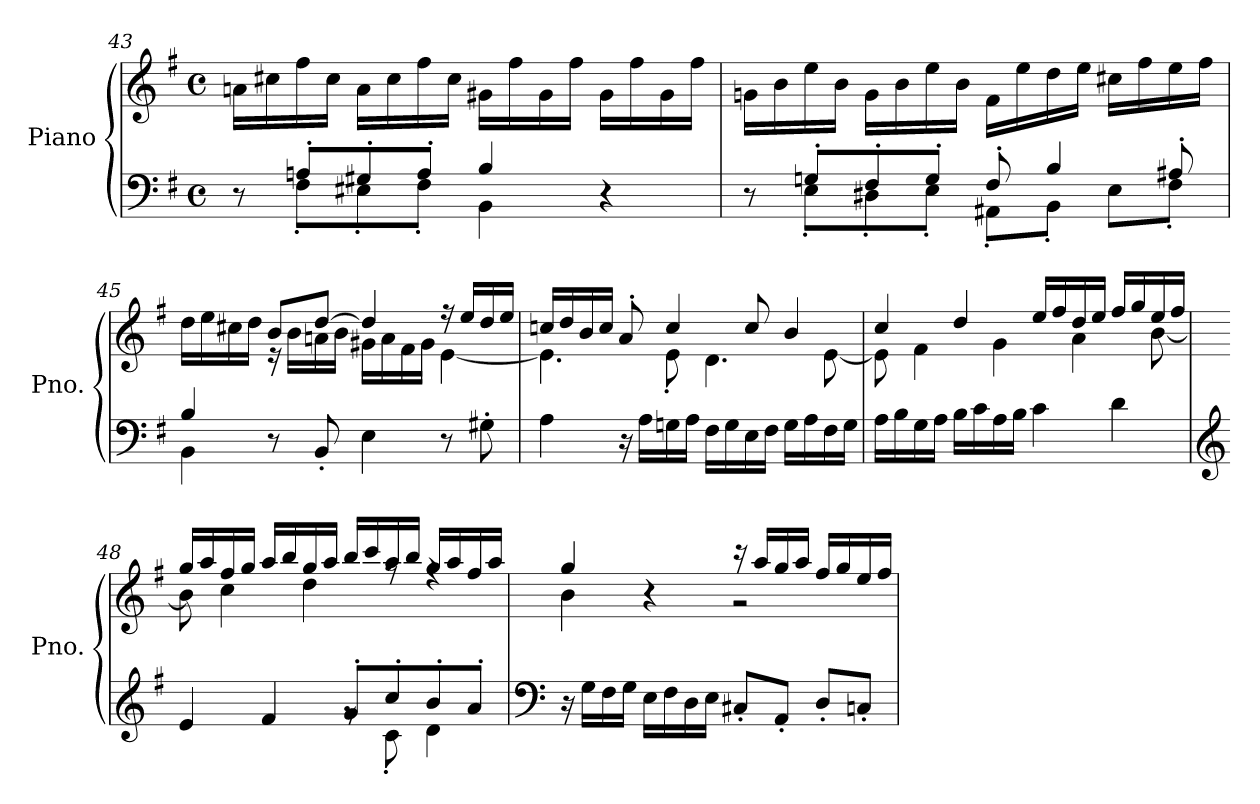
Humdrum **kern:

**kern	**kern
*part1	*part1
*staff2	*staff1
*I"Piano	*
*I'Pno.	*
*clefF4	*clefG2
*k[f#]	*k[f#]
*M4/4	*M4/4
*met(c)	*met(c)
=43	=43
*^	*
8r	8ryy	16an\LL
.	.	16cc#X\
8An'/L	8F#'\L	16ff#\
.	.	16cc#\JJ
8G#X'/	8E#X'\	16a\LL
.	.	16cc#\
8A'/J	8F#'\J	16ff#\
.	.	16cc#\JJ
4B/	4BB\	16g#X\LL
.	.	16ff#\
.	.	16g#\
.	.	16ff#\JJ
4r	4ryy	16g#\LL
.	.	16ff#\
.	.	16g#\
.	.	16ff#\JJ
=44	=44	=44
8r	8ryy	16gn\LL
.	.	16b\
8Gn'/L	8E'\L	16ee\
.	.	16b\JJ
8F#'/	8D#X'\	16g\LL
.	.	16b\
8G'/J	8E'\J	16ee\
.	.	16b\JJ
8F#'/	8AA#X<'\L	16f#\LL
.	.	16ee\
4B/	8BB<'\J	16dd\
.	.	16ee\JJ
.	8E<\L	16cc#X\LL
.	.	16ff#\
8A#X'/	8F#'\J	16ee\
.	.	16ff#\JJ
!!LO:LB:g=z
=45	=45	=45
*	*	*^
4B/	4BB\	16dd\LL	4ryy
.	.	16ee\	.
.	.	16cc#X\	.
.	.	16dd\JJ	.
8r	2.ryy	8b/L	16r
.	.	.	16b>\LL
8BB<'/	.	[8dd/J	16an\
.	.	.	16b<\JJ
4E<\	.	4dd/]	16g#X\LL
.	.	.	16a\
.	.	.	16f#<\
.	.	.	16g#\JJ
8r	.	16r	[4e<\
.	.	16ee/LL	.
8G#X<'\	.	16dd/	.
.	.	16ee/JJ	.
*v	*v	*	*
=46	=46	=46
4A<\	16ccn/LL	4.e\]
.	16dd/	.
.	16b/	.
.	16cc/JJ	.
16r	8a'/	.
16A\LL	.	.
16Gn\	4cc/	8e'\
16A\JJ	.	.
16F#\LL	.	4.d<\
16G\	.	.
16E\	8cc/	.
16F#\JJ	.	.
16G\LL	4b/	.
16A<\	.	.
16F#<\	.	[8e<\
16G\JJ	.	.
=47	=47	=47
16A\LL	4cc/	8e\]
16B\	.	.
16G<\	.	4f#<\
16A\JJ	.	.
16B\LL	4dd/	.
16c\	.	.
16A<\	.	4g<\
16B\JJ	.	.
4c\	16ee/LL	.
.	16ff#/	.
.	16dd/	4a<\
.	16ee/JJ	.
4d<\	16ff#/LL	.
.	16gg/	.
.	16ee/	[8b<\
.	16ff#/JJ	.
!!LO:LB:g=z	!!
=48	=48	=48
*clefG2	*	*
*^	*	*
4e</	2ryy	16gg/LL	8b\]
.	.	16aa/	.
.	.	16ff#/	4cc\
.	.	16gg/JJ	.
4f#/	.	16aa/LL	.
.	.	16bb/	.
.	.	16gg/	4dd\
.	.	16aa/JJ	.
8g'/L	8rg	16bb/LL	.
.	.	16ccc/	.
8cc'/	8c<'\	16aa/	8rff
.	.	16bb/JJ	.
8b'/	4d<\	16gg/LL	4rff
.	.	16aa/	.
8a'/J	.	16ff#/	.
.	.	16aa/JJ	.
*v	*v	*	*
=49	=49	=49
*clefF4	*	*
16r	4gg/	4b\
16G<\LL	.	.
16F#\	.	.
16G\JJ	.	.
16E\LL	4r	4ryy
16F#\	.	.
16D<\	.	.
16E<\JJ	.	.
8C#X<'/L	16r	2r
.	16aa/LL	.
8AA'/J	16gg/	.
.	16aa/JJ	.
8D<'/L	16ff#/LL	.
.	16gg/	.
8Cn'/J	16ee/	.
.	16ff#/JJ	.
*	*v	*v
=	=
*-	*-
